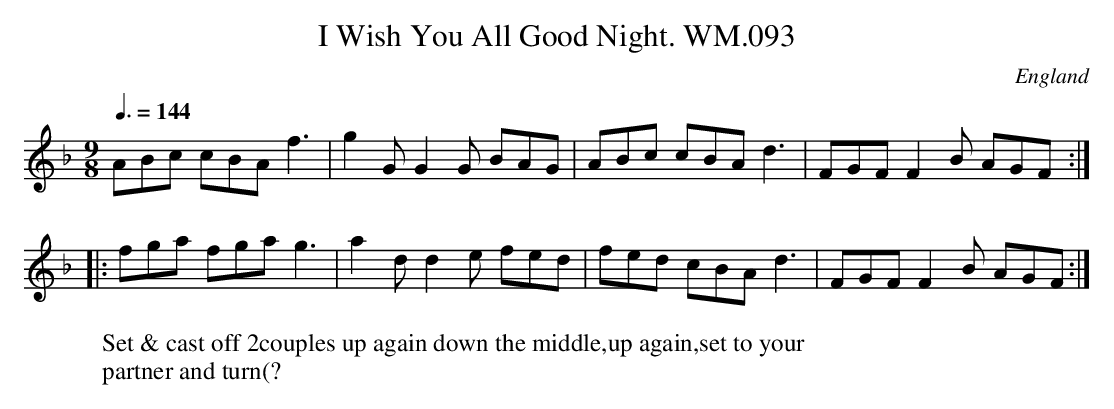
X:1
T:I Wish You All Good Night. WM.093
M:9/8
L:1/8
Q:3/8=144
O:England
W:Set & cast off 2couples up again down the middle,up again,set to your
W:partner and turn(?
K:F major
ABc cBA f3|g2G G2G BAG|ABc cBA d3|FGFF2B AGF:|!
|:fga fga g3|a2dd2e fed|fed cBAd3|FGFF2B AGF:|
